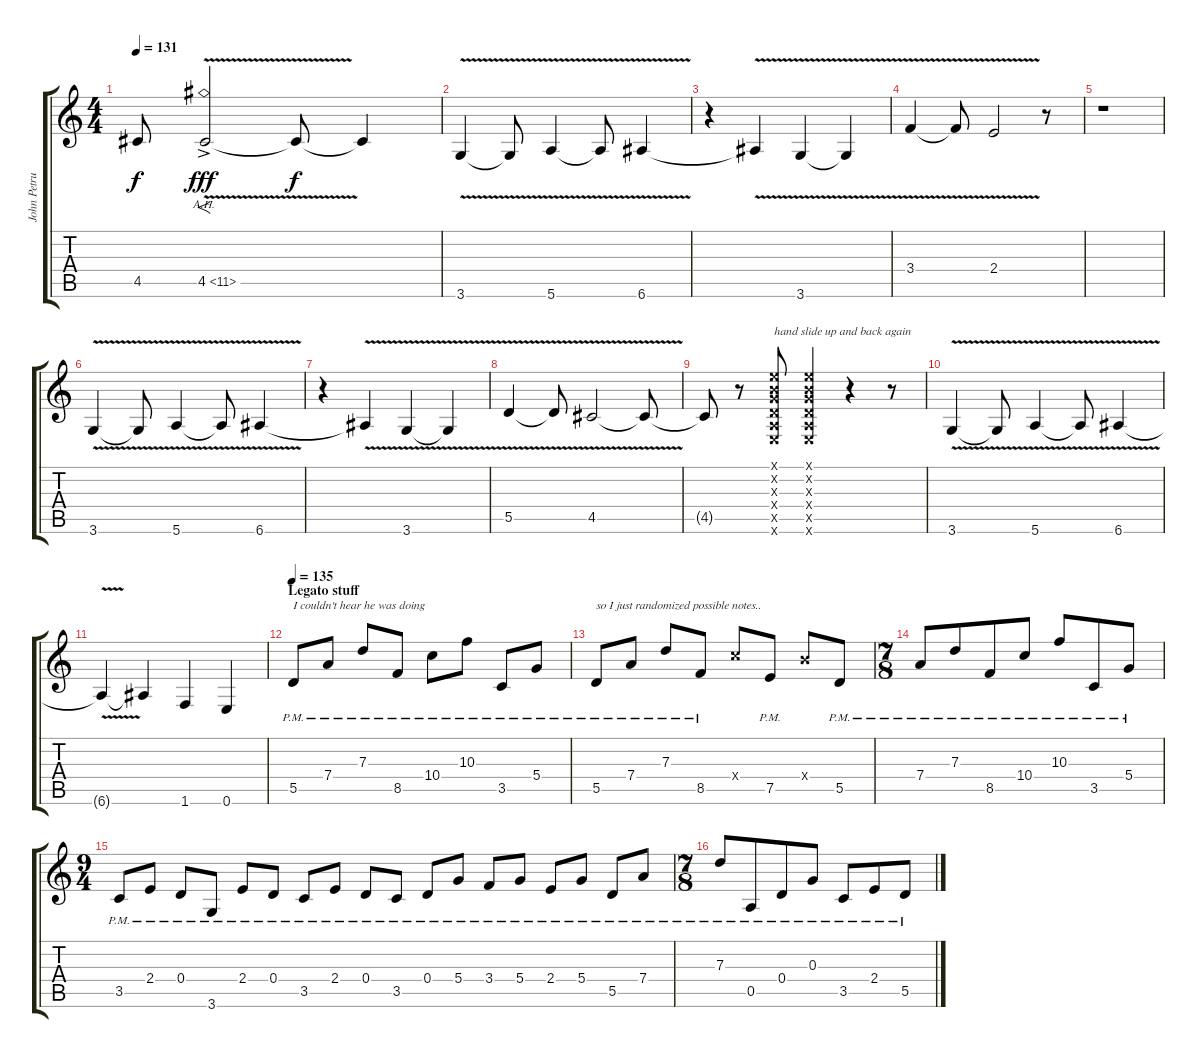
\track ("John Petrucci" "John Petru") {instrument distortionguitar}
\staff {score tabs}
\tuning (E4 B3 G3 D3 A2 E2) {hide}
\ts (4 4)
\tempo 131
\clef g2
\ks c
4.5{t}.8{dy f} 4.5{ah 7 v ac}.2{f dy fff} 4.5{t}.8{dy f} 4.5{t}.4 |
3.6{v}.4 3.6{t}.8 5.6{v}.4 5.6{t}.8 6.6{v}.4 |
r.4 6.6{t}.4 3.6{v}.4 3.6{t}.4 |
3.4{v}.4 3.4{t}.8 2.4{v}.2 r.8 |
r.1 |
3.6{v}.4 3.6{t}.8 5.6{v}.4 5.6{t}.8 6.6{v}.4 |
r.4 6.6{t}.4 3.6{v}.4 3.6{t}.4 |
5.5{v}.4 5.5{t}.8 4.5{v}.2 4.5{t}.8 |
4.5{t}.8 r.8 (0.1{x} 0.2{x} 0.3{x} 0.4{x} 0.5{x} 0.6{x}).8{txt "hand slide up and back again"} (0.1{x} 0.2{x} 0.3{x} 0.4{x} 0.5{x} 0.6{x}).4 r.4 r.8 |
3.6{v}.4 3.6{t}.8 5.6{v}.4 5.6{t}.8 6.6{v}.4 |
6.6{t}.4 6.6{t}.4 1.6.4 0.6.4 |
\section ("" "Legato stuff")
\tempo 135
5.5{pm}.8{txt "I couldn't hear he was doing" volume 10 balance 8 instrument distortionguitar} 7.4{pm}.8 7.3{pm}.8 8.5{pm}.8 10.4{pm}.8 10.3{pm}.8 3.5{pm}.8 5.4{pm}.8 |
5.5{pm}.8{txt "so I just randomized possible notes.."} 7.4{pm}.8 7.3{pm}.8 8.5{pm}.8 10.4{x}.8 7.5{pm}.8 9.4{x}.8 5.5{pm}.8 |
\ts (7 8)
7.4{pm}.8 7.3{pm}.8 8.5{pm}.8 10.4{pm}.8 10.3{pm}.8 3.5{pm}.8 5.4{pm}.8 |
\ts (9 4)
3.5{pm}.8 2.4{pm}.8 0.4{pm}.8 3.6{pm}.8 2.4{pm}.8 0.4{pm}.8 3.5{pm}.8 2.4{pm}.8 0.4{pm}.8 3.5{pm}.8 0.4{pm}.8 5.4{pm}.8 3.4{pm}.8 5.4{pm}.8 2.4{pm}.8 5.4{pm}.8 5.5{pm}.8 7.4{pm}.8 |
\ts (7 8)
7.3{pm}.8 0.5{pm}.8 0.4{pm}.8 0.3{pm}.8 3.5{pm}.8 2.4{pm}.8 5.5{pm}.8
